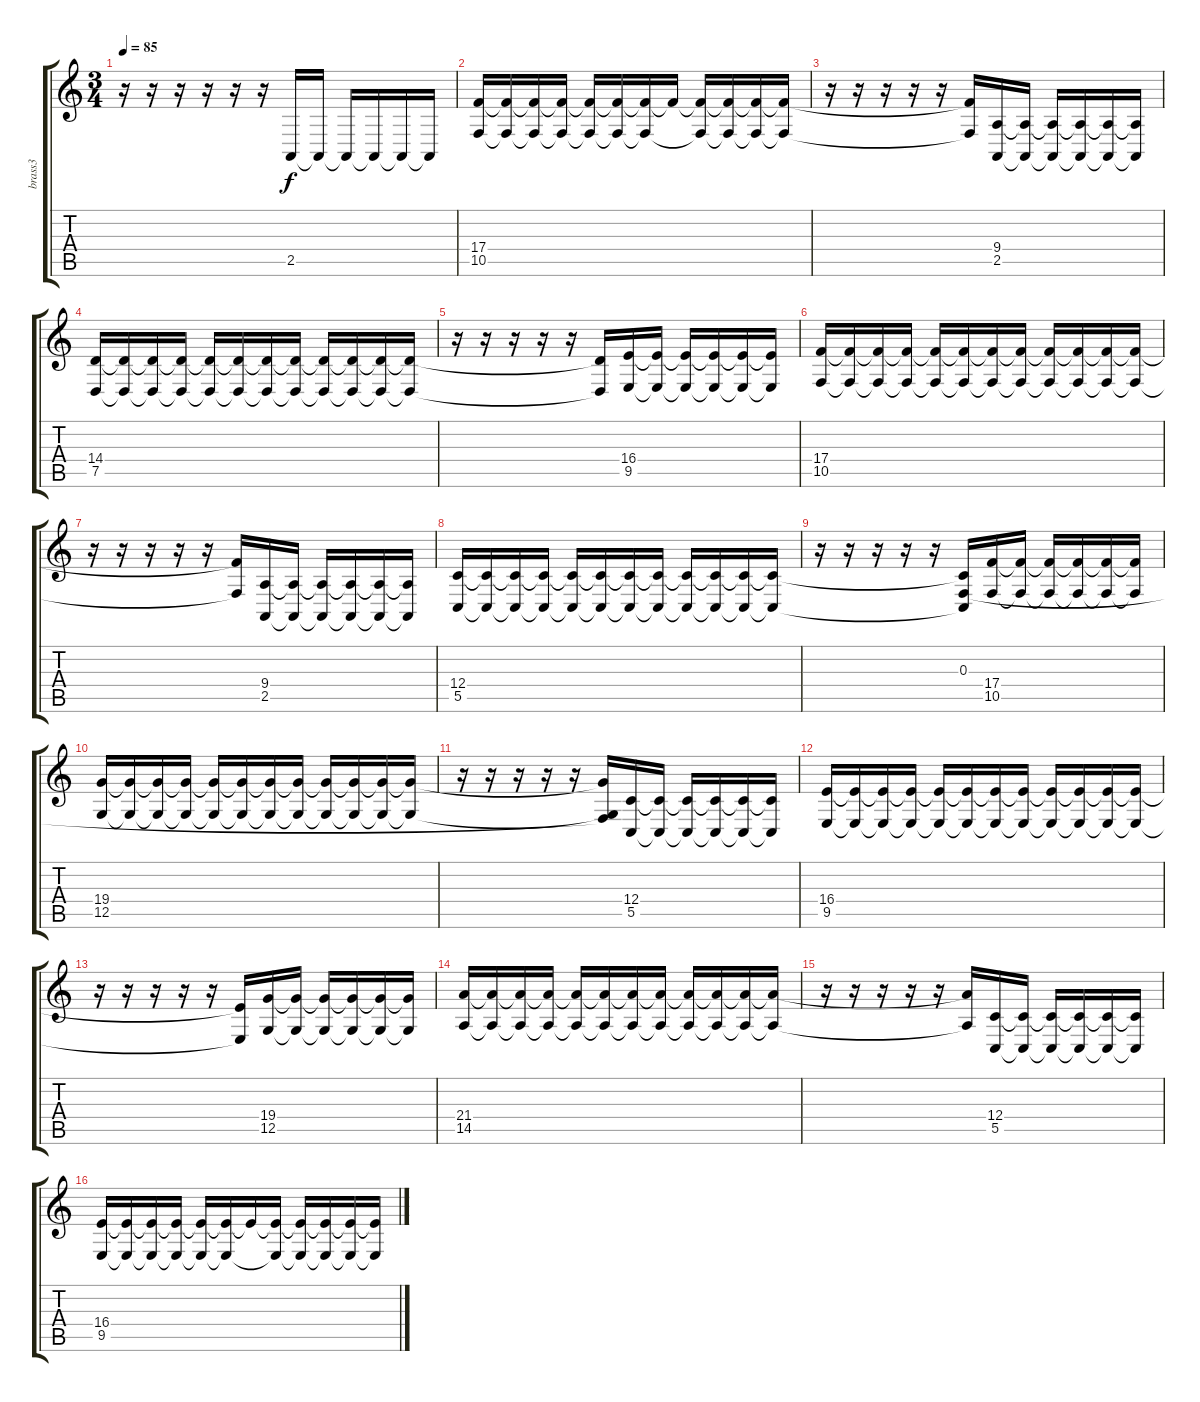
\track ("brass3" "brass3") {instrument stringensemble2}
\staff {score tabs}
\tuning (D4 A3 F3 C3 G2 C2) {hide}
\ts (3 4)
\tempo 85
\clef g2
\ks c
r.16{dy f} r.16 r.16 r.16 r.16 r.16 2.5.16{volume 13} 2.5{t}.16 2.5{t}.16 2.5{t}.16 2.5{t}.16 2.5{t}.16 |
(17.4 10.5).16 (17.4{t} 10.5{t}).16 (17.4{t} 10.5{t}).16 (17.4{t} 10.5{t}).16 (17.4{t} 10.5{t}).16 (17.4{t} 10.5{t}).16 (17.4{t} 10.5{t}).16 17.4{t}.16 (17.4{t} 10.5{t}).16 (17.4{t} 10.5{t}).16 (17.4{t} 10.5{t}).16 (17.4{t} 10.5{t}).16 |
r.16 r.16 r.16 r.16 r.16 (17.4{t} 10.5{t}).16 (9.4 2.5).16 (9.4{t} 2.5{t}).16 (9.4{t} 2.5{t}).16 (9.4{t} 2.5{t}).16 (9.4{t} 2.5{t}).16 (9.4{t} 2.5{t}).16 |
(14.4 7.5).16 (14.4{t} 7.5{t}).16 (14.4{t} 7.5{t}).16 (14.4{t} 7.5{t}).16 (14.4{t} 7.5{t}).16 (14.4{t} 7.5{t}).16 (14.4{t} 7.5{t}).16 (14.4{t} 7.5{t}).16 (14.4{t} 7.5{t}).16 (14.4{t} 7.5{t}).16 (14.4{t} 7.5{t}).16 (14.4{t} 7.5{t}).16 |
r.16 r.16 r.16 r.16 r.16 (14.4{t} 7.5{t}).16 (16.4 9.5).16 (16.4{t} 9.5{t}).16 (16.4{t} 9.5{t}).16 (16.4{t} 9.5{t}).16 (16.4{t} 9.5{t}).16 (16.4{t} 9.5{t}).16 |
(17.4 10.5).16 (17.4{t} 10.5{t}).16 (17.4{t} 10.5{t}).16 (17.4{t} 10.5{t}).16 (17.4{t} 10.5{t}).16 (17.4{t} 10.5{t}).16 (17.4{t} 10.5{t}).16 (17.4{t} 10.5{t}).16 (17.4{t} 10.5{t}).16 (17.4{t} 10.5{t}).16 (17.4{t} 10.5{t}).16 (17.4{t} 10.5{t}).16 |
r.16 r.16 r.16 r.16 r.16 (17.4{t} 10.5{t}).16 (9.4 2.5).16 (9.4{t} 2.5{t}).16 (9.4{t} 2.5{t}).16 (9.4{t} 2.5{t}).16 (9.4{t} 2.5{t}).16 (9.4{t} 2.5{t}).16 |
(12.4 5.5).16 (12.4{t} 5.5{t}).16 (12.4{t} 5.5{t}).16 (12.4{t} 5.5{t}).16 (12.4{t} 5.5{t}).16 (12.4{t} 5.5{t}).16 (12.4{t} 5.5{t}).16 (12.4{t} 5.5{t}).16 (12.4{t} 5.5{t}).16 (12.4{t} 5.5{t}).16 (12.4{t} 5.5{t}).16 (12.4{t} 5.5{t}).16 |
r.16 r.16 r.16 r.16 r.16 (0.3 12.4{t} 5.5{t}).16 (17.4 10.5).16 (17.4{t} 10.5{t}).16 (17.4{t} 10.5{t}).16 (17.4{t} 10.5{t}).16 (17.4{t} 10.5{t}).16 (17.4{t} 10.5{t}).16 |
(19.4 12.5).16 (19.4{t} 12.5{t}).16 (19.4{t} 12.5{t}).16 (19.4{t} 12.5{t}).16 (19.4{t} 12.5{t}).16 (19.4{t} 12.5{t}).16 (19.4{t} 12.5{t}).16 (19.4{t} 12.5{t}).16 (19.4{t} 12.5{t}).16 (19.4{t} 12.5{t}).16 (19.4{t} 12.5{t}).16 (19.4{t} 12.5{t}).16 |
r.16 r.16 r.16 r.16 r.16 (0.3{t} 19.4{t} 12.5{t}).16 (12.4 5.5).16 (12.4{t} 5.5{t}).16 (12.4{t} 5.5{t}).16 (12.4{t} 5.5{t}).16 (12.4{t} 5.5{t}).16 (12.4{t} 5.5{t}).16 |
(16.4 9.5).16 (16.4{t} 9.5{t}).16 (16.4{t} 9.5{t}).16 (16.4{t} 9.5{t}).16 (16.4{t} 9.5{t}).16 (16.4{t} 9.5{t}).16 (16.4{t} 9.5{t}).16 (16.4{t} 9.5{t}).16 (16.4{t} 9.5{t}).16 (16.4{t} 9.5{t}).16 (16.4{t} 9.5{t}).16 (16.4{t} 9.5{t}).16 |
r.16 r.16 r.16 r.16 r.16 (16.4{t} 9.5{t}).16 (19.4 12.5).16 (19.4{t} 12.5{t}).16 (19.4{t} 12.5{t}).16 (19.4{t} 12.5{t}).16 (19.4{t} 12.5{t}).16 (19.4{t} 12.5{t}).16 |
(21.4 14.5).16 (21.4{t} 14.5{t}).16 (21.4{t} 14.5{t}).16 (21.4{t} 14.5{t}).16 (21.4{t} 14.5{t}).16 (21.4{t} 14.5{t}).16 (21.4{t} 14.5{t}).16 (21.4{t} 14.5{t}).16 (21.4{t} 14.5{t}).16 (21.4{t} 14.5{t}).16 (21.4{t} 14.5{t}).16 (21.4{t} 14.5{t}).16 |
r.16 r.16 r.16 r.16 r.16 (21.4{t} 14.5{t}).16 (12.4 5.5).16 (12.4{t} 5.5{t}).16 (12.4{t} 5.5{t}).16 (12.4{t} 5.5{t}).16 (12.4{t} 5.5{t}).16 (12.4{t} 5.5{t}).16 |
(16.4 9.5).16 (16.4{t} 9.5{t}).16 (16.4{t} 9.5{t}).16 (16.4{t} 9.5{t}).16 (16.4{t} 9.5{t}).16 (16.4{t} 9.5{t}).16 16.4{t}.16 (16.4{t} 9.5{t}).16 (16.4{t} 9.5{t}).16 (16.4{t} 9.5{t}).16 (16.4{t} 9.5{t}).16 (16.4{t} 9.5{t}).16
